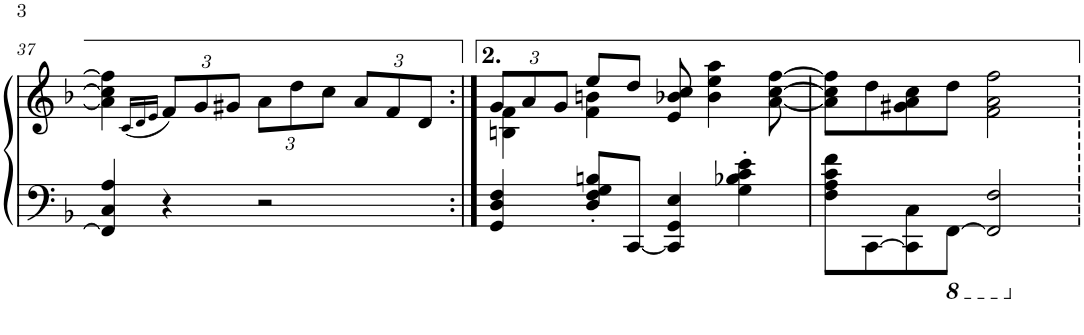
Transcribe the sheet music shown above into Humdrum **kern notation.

**kern	**kern
*part1	*part1
*staff2	*staff1
*I"Piano	*
*I'Pno.	*
!!LO:PB:g=z
*clefF4	*clefG2
*k[b-]	*k[b-]
*M4/4	*M4/4
*met(c)	*met(c)
=37	=37
4FF/] 4C/ 4A/	4a\] 4cc\] 4ff\]
.	(16qc/LL
.	16qd/
.	16qe/JJ
*	*Xbrackettup
4r	12f/L)
.	12g/
.	12g#X/J
2r	12a\L
.	12dd\
.	12cc\J
.	12a/L
.	12f/
.	12d/J
=38:|!	=38:|!
*	*^
4GG/ 4D/ 4F/	12g/L	4Bn\ 4f\
.	12a/	.
.	12g/J	.
8D/' 8F/' 8G/' 8Bn/'L	8ee/L	4f\ 4bn\
[8CC/J	8dd/J	.
4CC/] 4GG/ 4E/	8e/ 8b-X/ 8cc/	2ryy
.	4b-\ 4ee\ 4aa\	.
4G\' 4B-X\' 4c\' 4e\'	.	.
.	[8a\ [8cc\ [8ff\	.
*	*v	*v
=39	=39
8F\ 8A\ 8c\ 8f\L	8a\] 8cc\] 8ff\]L
[8CC\	8dd\
8CC\] 8C\	8g#X\ 8a\ 8cc\
*8ba	*
[8FFF\J	8dd\J
2FFF/] 2FF/	2f\ 2a\ 2ff\
*X8ba	*
=	=
*-	*-
